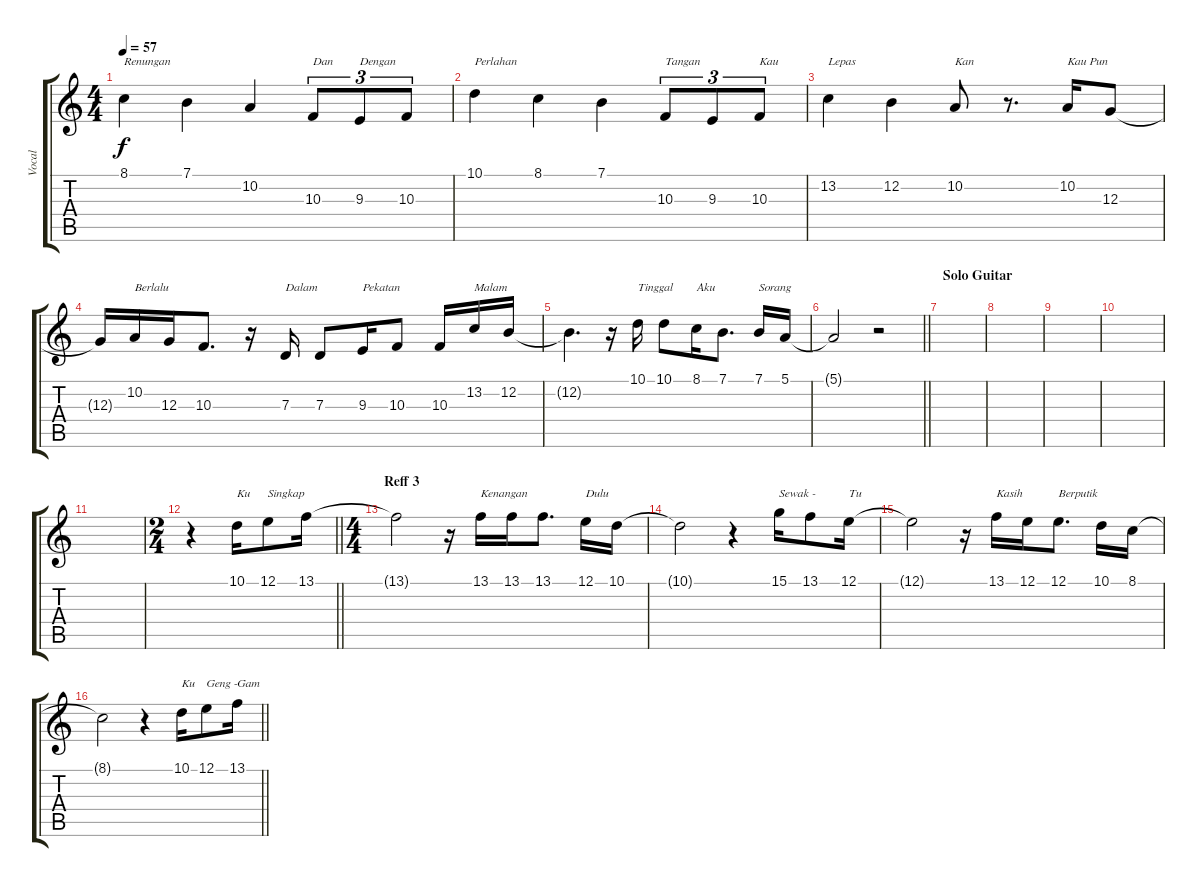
\track ("Vocal" "Vocal") {instrument panflute}
\staff {score tabs}
\tuning (E4 B3 G3 D3 A2 E2) {hide}
\ts (4 4)
\tempo 57
\clef g2
\ks c
8.1.4{txt "Renungan" dy f} 7.1.4 10.2.4 10.3.8{tu (3 2) txt "Dan"} 9.3.8{tu (3 2) txt "Dengan"} 10.3.8{tu (3 2)} |
10.1.4{txt "Perlahan"} 8.1.4 7.1.4 10.3.8{tu (3 2) txt "Tangan"} 9.3.8{tu (3 2)} 10.3.8{tu (3 2) txt "Kau"} |
13.2.4{txt "Lepas"} 12.2.4 10.2.8{txt "Kan"} r.8{d} 10.2.16{txt "Kau Pun"} 12.3.8 |
12.3{t}.16 10.2.16{txt "Berlalu"} 12.3.16 10.3.8{d} r.16 7.3.16{txt "Dalam"} 7.3.8 9.3.16{txt "Pekatan"} 10.3.8 10.3.16 13.2.16{txt "Malam"} 12.2.16 |
12.2{t}.4{d} r.16 10.1.16{txt "Tinggal"} 10.1.8 8.1.16{txt "Aku"} 7.1.8{d} 7.1.16{txt "Sorang"} 5.1.16 |
\barLineRight lightlight
5.1{t}.2 r.2 |
\section ("" "Solo Guitar")
|
|
|
|
|
\ts (2 4)
\barLineRight lightlight
r.4 10.1.16{txt "Ku"} 12.1.8{txt "Singkap"} 13.1.16 |
\ts (4 4)
\section ("" "Reff 3")
13.1{t}.2 r.16 13.1.16{txt "Kenangan"} 13.1.16 13.1.8{d} 12.1.16{txt "Dulu"} 10.1.16 |
10.1{t}.2 r.4 15.1.16{txt "Sewak -"} 13.1.8 12.1.16{txt "Tu"} |
12.1{t}.2 r.16 13.1.16{txt "Kasih"} 12.1.16 12.1.8{d txt "Berputik"} 10.1.16 8.1.16 |
\barLineRight lightlight
8.1{t}.2 r.4 10.1.16{txt "Ku"} 12.1.8{txt "Geng -"} 13.1.16{txt "Gam"}
